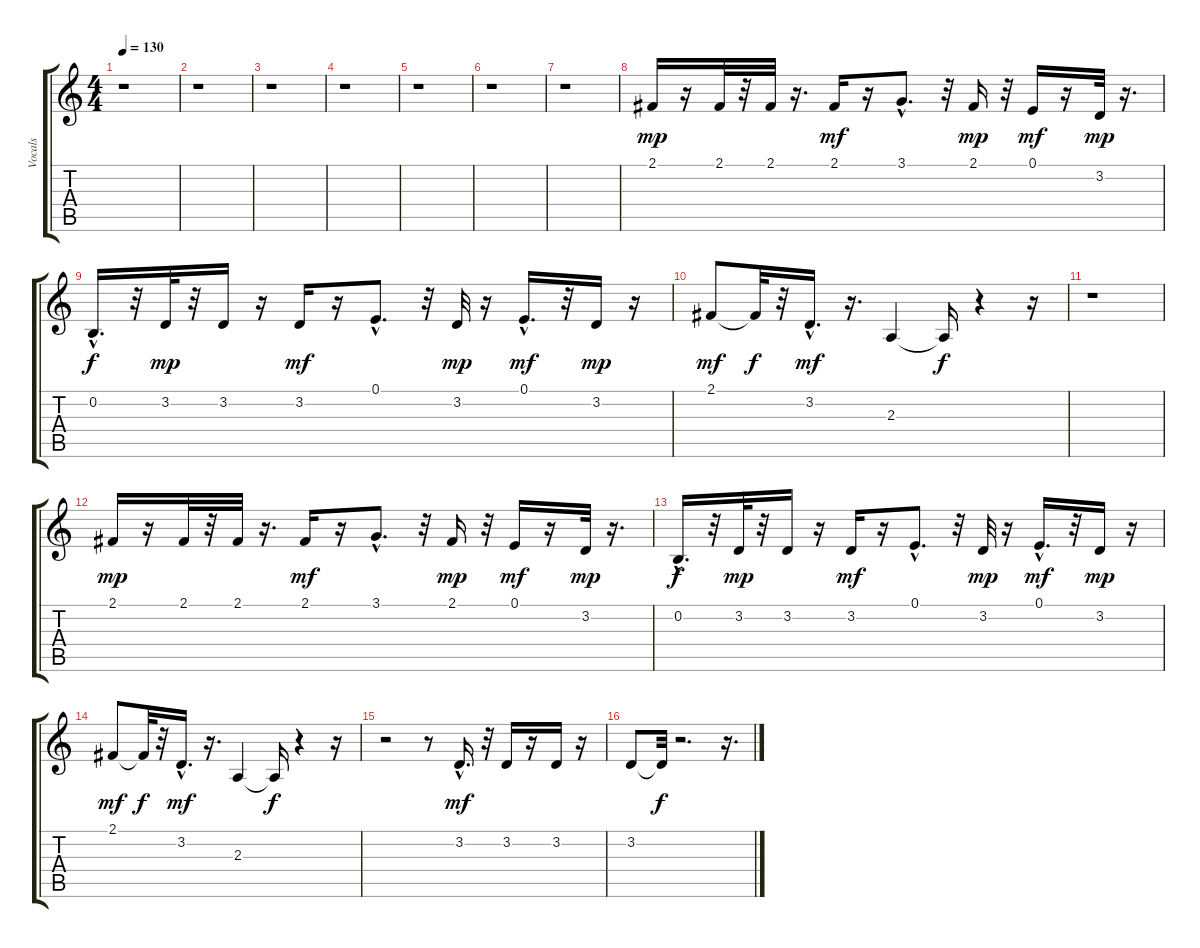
\track ("Vocals" "Vocals") {instrument tangoaccordion}
\staff {score tabs}
\tuning (E4 B3 G3 D3 A2 E2) {hide}
\ts (4 4)
\tempo 130
\clef g2
\ks c
r.1{dy f} |
r.1 |
r.1 |
r.1 |
r.1 |
r.1 |
r.1 |
2.1.16{dy mp} r.16 2.1.32 r.32 2.1.32 r.16{d} 2.1.16{dy mf} r.16 3.1{hac}.8{d} r.32 2.1.16{dy mp} r.32 0.1.16{dy mf} r.16 3.2.32{dy mp} r.16{d} |
0.2{hac}.16{d dy f} r.32 3.2.32{dy mp} r.32 3.2.16 r.16 3.2.16{dy mf} r.16 0.1{hac}.8{d} r.32 3.2.32{dy mp} r.16 0.1{hac}.16{d dy mf} r.32 3.2.16{dy mp} r.16 |
2.1.8{dy mf} 2.1{t}.32{dy f} r.32 3.2{hac}.16{d dy mf} r.16{d} 2.3.4 2.3{t}.16{dy f} r.4 r.16 |
r.1 |
2.1.16{dy mp} r.16 2.1.32 r.32 2.1.32 r.16{d} 2.1.16{dy mf} r.16 3.1{hac}.8{d} r.32 2.1.16{dy mp} r.32 0.1.16{dy mf} r.16 3.2.32{dy mp} r.16{d} |
0.2{hac}.16{d dy f} r.32 3.2.32{dy mp} r.32 3.2.16 r.16 3.2.16{dy mf} r.16 0.1{hac}.8{d} r.32 3.2.32{dy mp} r.16 0.1{hac}.16{d dy mf} r.32 3.2.16{dy mp} r.16 |
2.1.8{dy mf} 2.1{t}.32{dy f} r.32 3.2{hac}.16{d dy mf} r.16{d} 2.3.4 2.3{t}.16{dy f} r.4 r.16 |
r.2 r.8 3.2{hac}.16{d dy mf} r.32 3.2.16 r.16 3.2.16 r.16 |
3.2.8 3.2{t}.32{dy f} r.2{d} r.16{d}
